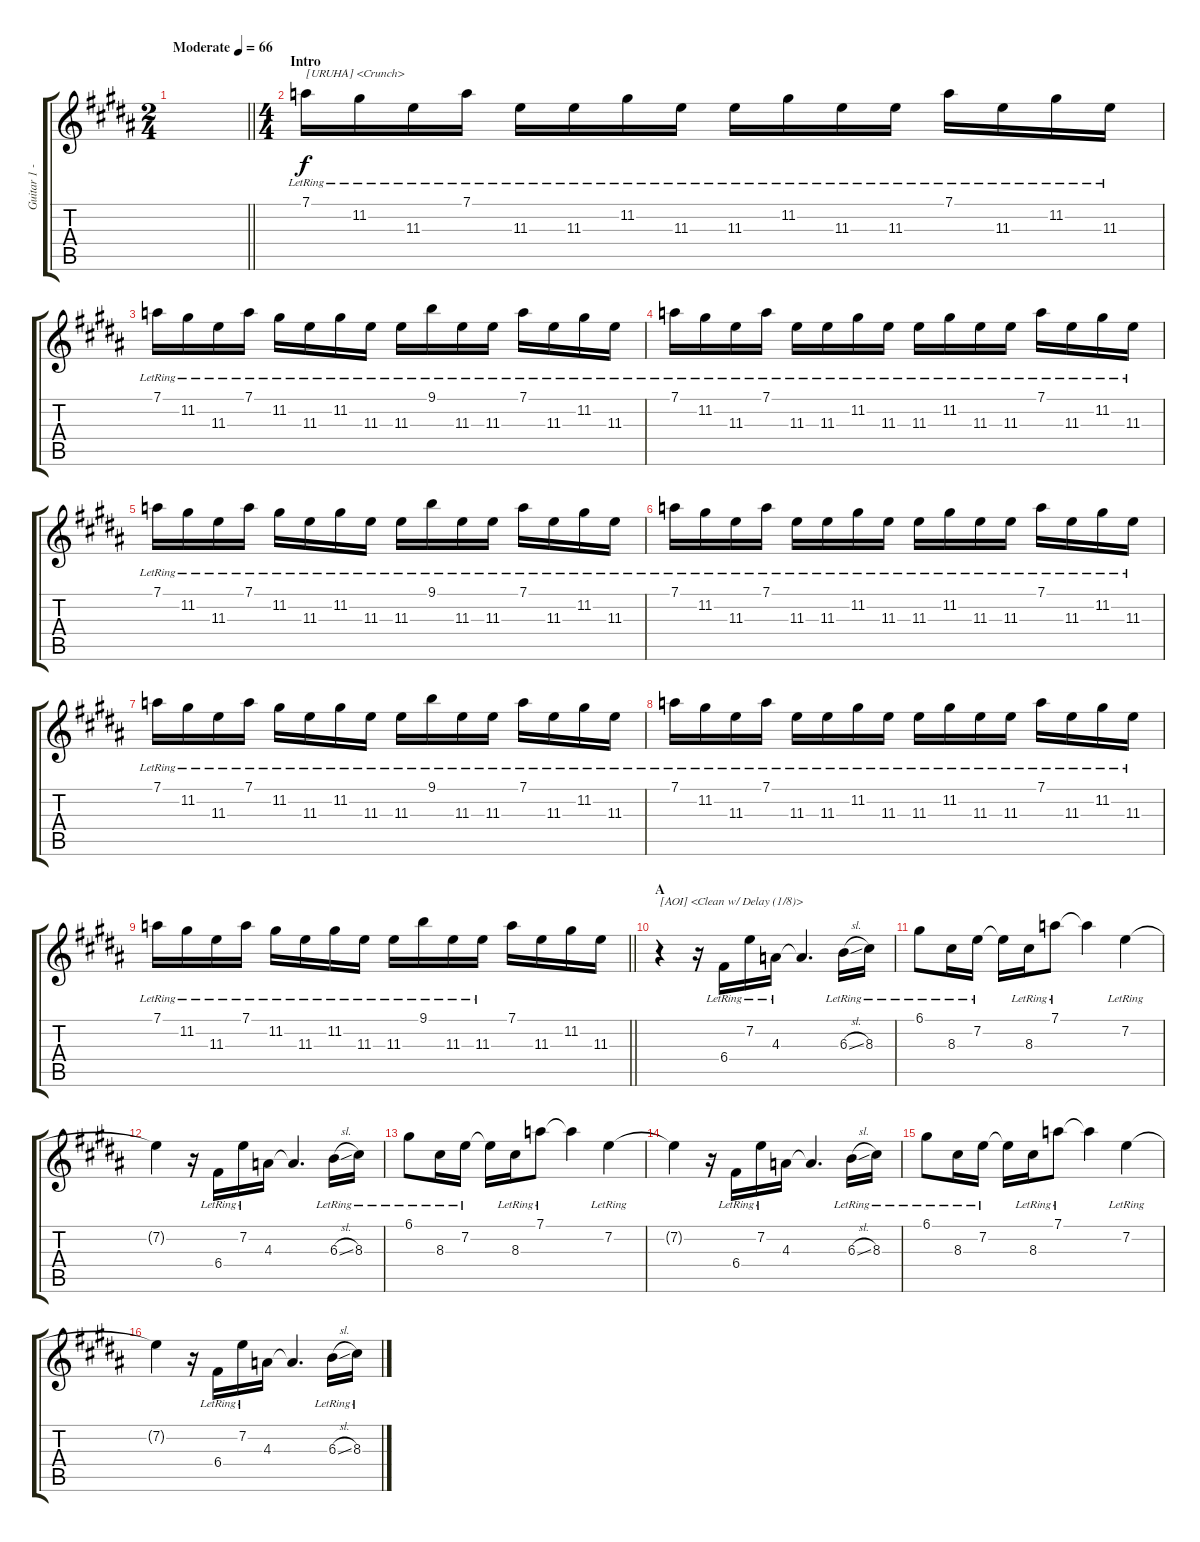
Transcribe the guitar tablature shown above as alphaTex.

\track ("Guitar 1 - Uruha and Aoi" "Guitar 1 -") {instrument overdrivenguitar}
\staff {score tabs}
\tuning (D4 A3 F3 C3 G2 D2) {hide}
\ts (2 4)
\tempo (66 "Moderate")
\clef g2
\barLineRight lightlight
\ks b
|
\ts (4 4)
\section ("" "Intro")
7.1{lr}.16{txt "[URUHA] <Crunch>"} 11.2{lr}.16 11.3{lr}.16 7.1{lr}.16 11.3{lr}.16 11.3{lr}.16 11.2{lr}.16 11.3{lr}.16 11.3{lr}.16 11.2{lr}.16 11.3{lr}.16 11.3{lr}.16 7.1{lr}.16 11.3{lr}.16 11.2{lr}.16 11.3{lr}.16 |
7.1{lr}.16 11.2{lr}.16 11.3{lr}.16 7.1{lr}.16 11.2{lr}.16 11.3{lr}.16 11.2{lr}.16 11.3{lr}.16 11.3{lr}.16 9.1{lr}.16 11.3{lr}.16 11.3{lr}.16 7.1{lr}.16 11.3{lr}.16 11.2{lr}.16 11.3{lr}.16 |
7.1{lr}.16 11.2{lr}.16 11.3{lr}.16 7.1{lr}.16 11.3{lr}.16 11.3{lr}.16 11.2{lr}.16 11.3{lr}.16 11.3{lr}.16 11.2{lr}.16 11.3{lr}.16 11.3{lr}.16 7.1{lr}.16 11.3{lr}.16 11.2{lr}.16 11.3{lr}.16 |
7.1{lr}.16 11.2{lr}.16 11.3{lr}.16 7.1{lr}.16 11.2{lr}.16 11.3{lr}.16 11.2{lr}.16 11.3{lr}.16 11.3{lr}.16 9.1{lr}.16 11.3{lr}.16 11.3{lr}.16 7.1{lr}.16 11.3{lr}.16 11.2{lr}.16 11.3{lr}.16 |
7.1{lr}.16 11.2{lr}.16 11.3{lr}.16 7.1{lr}.16 11.3{lr}.16 11.3{lr}.16 11.2{lr}.16 11.3{lr}.16 11.3{lr}.16 11.2{lr}.16 11.3{lr}.16 11.3{lr}.16 7.1{lr}.16 11.3{lr}.16 11.2{lr}.16 11.3{lr}.16 |
7.1{lr}.16 11.2{lr}.16 11.3{lr}.16 7.1{lr}.16 11.2{lr}.16 11.3{lr}.16 11.2{lr}.16 11.3{lr}.16 11.3{lr}.16 9.1{lr}.16 11.3{lr}.16 11.3{lr}.16 7.1{lr}.16 11.3{lr}.16 11.2{lr}.16 11.3{lr}.16 |
7.1{lr}.16 11.2{lr}.16 11.3{lr}.16 7.1{lr}.16 11.3{lr}.16 11.3{lr}.16 11.2{lr}.16 11.3{lr}.16 11.3{lr}.16 11.2{lr}.16 11.3{lr}.16 11.3{lr}.16 7.1{lr}.16 11.3{lr}.16 11.2{lr}.16 11.3{lr}.16 |
\barLineRight lightlight
7.1{lr}.16 11.2{lr}.16 11.3{lr}.16 7.1{lr}.16 11.2{lr}.16 11.3{lr}.16 11.2{lr}.16 11.3{lr}.16 11.3{lr}.16 9.1{lr}.16 11.3{lr}.16 11.3{lr}.16 7.1.16 11.3.16 11.2.16 11.3.16 |
\section ("" "A")
r.4{txt "[AOI] <Clean w/ Delay (1/8)>" balance 8 instrument electricguitarjazz} r.16 6.4{lr}.16 7.2{lr}.16 4.3{lr}.16 4.3{t}.4{d} 6.3{sl lr}.16 8.3{lr}.16 |
6.1{lr}.8 8.3{lr}.16 7.2{lr}.16 7.2{t}.16 8.3{lr}.16 7.1{lr}.8 7.1{t}.4 7.2{lr}.4 |
7.2{t}.4 r.16 6.4{lr}.16 7.2{lr}.16 4.3.16 4.3{t}.4{d} 6.3{sl lr}.16 8.3{lr}.16 |
6.1{lr}.8 8.3{lr}.16 7.2{lr}.16 7.2{t}.16 8.3{lr}.16 7.1{lr}.8 7.1{t}.4 7.2{lr}.4 |
7.2{t}.4 r.16 6.4{lr}.16 7.2{lr}.16 4.3.16 4.3{t}.4{d} 6.3{sl lr}.16 8.3{lr}.16 |
6.1{lr}.8 8.3{lr}.16 7.2{lr}.16 7.2{t}.16 8.3{lr}.16 7.1{lr}.8 7.1{t}.4 7.2{lr}.4 |
7.2{t}.4 r.16 6.4{lr}.16 7.2{lr}.16 4.3.16 4.3{t}.4{d} 6.3{sl lr}.16 8.3{lr}.16
